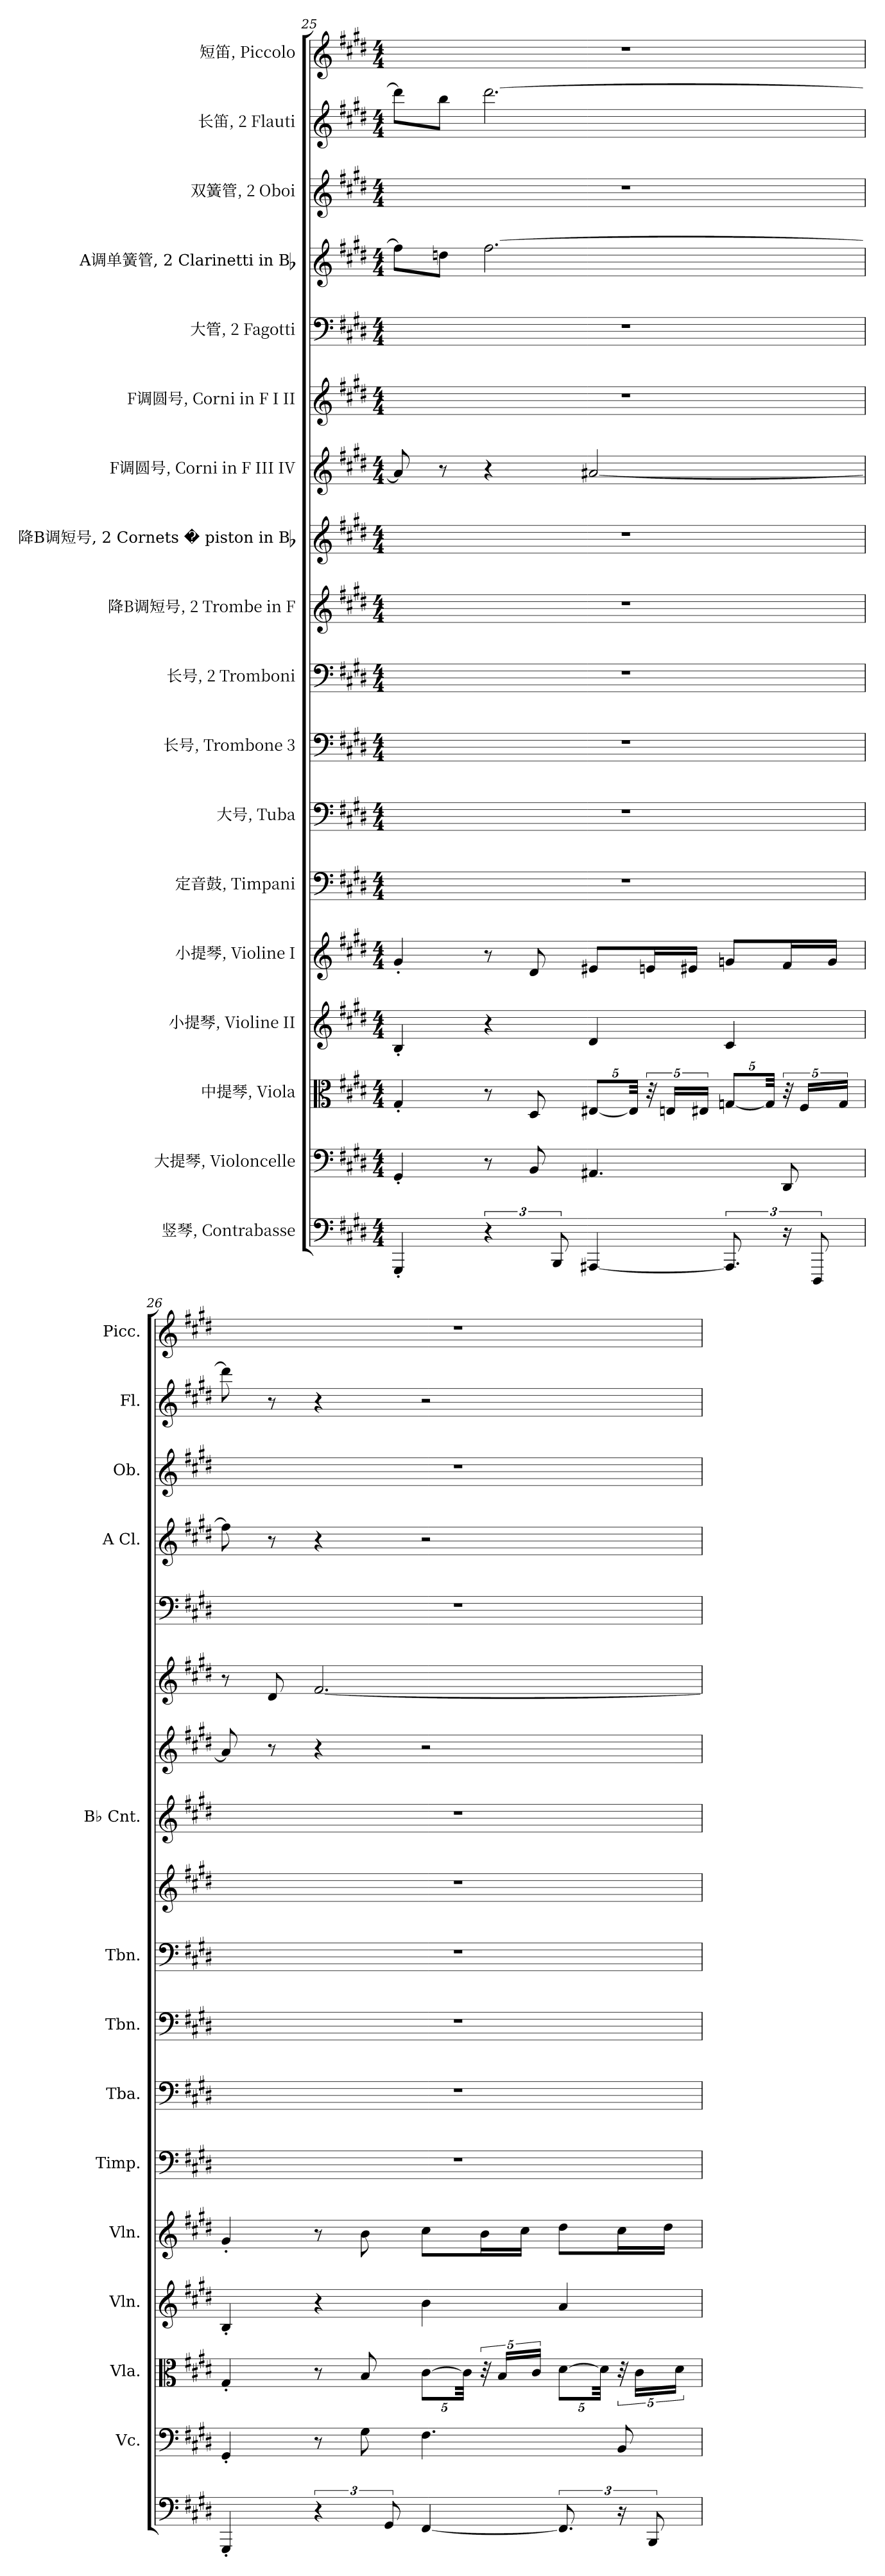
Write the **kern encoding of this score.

**kern	**kern	**kern	**kern	**kern	**kern	**kern	**kern	**kern	**kern	**kern	**kern	**kern	**kern	**kern	**kern	**kern	**kern
*part18	*part17	*part16	*part15	*part14	*part13	*part12	*part11	*part10	*part9	*part8	*part7	*part6	*part5	*part4	*part3	*part2	*part1
*staff18	*staff17	*staff16	*staff15	*staff14	*staff13	*staff12	*staff11	*staff10	*staff9	*staff8	*staff7	*staff6	*staff5	*staff4	*staff3	*staff2	*staff1
*I"竖琴, Contrabasse	*I"大提琴, Violoncelle	*I"中提琴, Viola	*I"小提琴, Violine II	*I"小提琴, Violine I	*I"定音鼓, Timpani	*I"大号, Tuba	*I"长号, Trombone 3	*I"长号, 2 Tromboni	*I"降B调短号, 2 Trombe in F	*I"降B调短号, 2 Cornets � piston in Bb	*I"F调圆号, Corni in F III IV	*I"F调圆号, Corni in F I II	*I"大管, 2 Fagotti	*I"A调单簧管, 2 Clarinetti in Bb	*I"双簧管, 2 Oboi	*I"长笛, 2 Flauti	*I"短笛, Piccolo
*	*I'Vc.	*I'Vla.	*I'Vln.	*I'Vln.	*I'Timp.	*I'Tba.	*I'Tbn.	*I'Tbn.	*	*I'B♭ Cnt.	*	*	*	*I'A Cl.	*I'Ob.	*I'Fl.	*I'Picc.
*clefF4	*clefF4	*clefC3	*clefG2	*clefG2	*clefF4	*clefF4	*clefF4	*clefF4	*clefG2	*clefG2	*clefG2	*clefG2	*clefF4	*clefG2	*clefG2	*clefG2	*clefG2
*	*	*	*	*	*	*	*	*	*ITrd1c2	*ITrd1c2	*ITrd4c7	*ITrd4c7	*	*ITrd2c3	*	*	*ITrd-7c-12
*k[f#c#g#d#]	*k[f#c#g#d#]	*k[f#c#g#d#]	*k[f#c#g#d#]	*k[f#c#g#d#]	*k[f#c#g#d#]	*k[f#c#g#d#]	*k[f#c#g#d#]	*k[f#c#g#d#]	*k[f#c#]	*k[f#c#]	*k[f#c#g#]	*k[f#c#g#]	*k[f#c#g#d#]	*k[f#c#g#d#a#e#b#]	*k[f#c#g#d#]	*k[f#c#g#d#]	*k[f#c#g#d#]
*M4/4	*M4/4	*M4/4	*M4/4	*M4/4	*M4/4	*M4/4	*M4/4	*M4/4	*M4/4	*M4/4	*M4/4	*M4/4	*M4/4	*M4/4	*M4/4	*M4/4	*M4/4
*MM122	*MM122	*MM122	*MM122	*MM122	*MM122	*MM122	*MM122	*MM122	*MM122	*MM122	*MM122	*MM122	*MM122	*MM122	*MM122	*MM122	*MM122
=25	=25	=25	=25	=25	=25	=25	=25	=25	=25	=25	=25	=25	=25	=25	=25	=25	=25
4GGG#'/	4GG#'/	4G#'/	4B'/	4g#'/	1r	1r	1r	1r	1r	1r	8d#/]	1r	1r	8dd#\L]	1r	8ddd#\L]	1r
.	.	.	.	.	.	.	.	.	.	.	8r	.	.	8bn\J	.	8bb\J	.
6r	8r	8r	4r	8r	.	.	.	.	.	.	4r	.	.	[2.dd#\	.	[2.ddd#\	.
.	8BB/	8D#/	.	8d#/	.	.	.	.	.	.	.	.	.	.	.	.	.
12BBB/	.	.	.	.	.	.	.	.	.	.	.	.	.	.	.	.	.
[4AAA#X/	4.AA#X/	[10E#X/L	4d#/	8e#X/L	.	.	.	.	.	.	[2d#X/	.	.	.	.	.	.
.	.	40E#/Jkk]	.	.	.	.	.	.	.	.	.	.	.	.	.	.	.
.	.	40r	.	16en/L	.	.	.	.	.	.	.	.	.	.	.	.	.
.	.	20En/LL	.	.	.	.	.	.	.	.	.	.	.	.	.	.	.
.	.	.	.	16e#X/JJ	.	.	.	.	.	.	.	.	.	.	.	.	.
.	.	20E#X/JJ	.	.	.	.	.	.	.	.	.	.	.	.	.	.	.
12.AAA#/]	.	[10Gn/L	4c#/	8gn/L	.	.	.	.	.	.	.	.	.	.	.	.	.
.	.	40G/Jkk]	.	.	.	.	.	.	.	.	.	.	.	.	.	.	.
24r	8DD#/	40r	.	16f#/L	.	.	.	.	.	.	.	.	.	.	.	.	.
.	.	20F#/LL	.	.	.	.	.	.	.	.	.	.	.	.	.	.	.
12DDD#/	.	.	.	.	.	.	.	.	.	.	.	.	.	.	.	.	.
.	.	.	.	16g/JJ	.	.	.	.	.	.	.	.	.	.	.	.	.
.	.	20G/JJ	.	.	.	.	.	.	.	.	.	.	.	.	.	.	.
!!LO:PB:g=z
=26	=26	=26	=26	=26	=26	=26	=26	=26	=26	=26	=26	=26	=26	=26	=26	=26	=26
*	*	*	*	*	*	*	*	*	*	*	*	*	*	*	*	*	*MM122
4GGG#'/	4GG#'/	4G#'/	4B'/	4g#'/	1r	1r	1r	1r	1r	1r	8d#/]	8r	1r	8dd#\]	1r	8ddd#\]	1r
.	.	.	.	.	.	.	.	.	.	.	8r	8G#/	.	8r	.	8r	.
6r	8r	8r	4r	8r	.	.	.	.	.	.	4r	[2.B/	.	4r	.	4r	.
.	8G#\	8B/	.	8b\	.	.	.	.	.	.	.	.	.	.	.	.	.
12GG#/	.	.	.	.	.	.	.	.	.	.	.	.	.	.	.	.	.
[4FF#/	4.F#\	[10c#\L	4b\	8cc#\L	.	.	.	.	.	.	2r	.	.	2r	.	2r	.
.	.	40c#\Jkk]	.	.	.	.	.	.	.	.	.	.	.	.	.	.	.
.	.	40r	.	16b\L	.	.	.	.	.	.	.	.	.	.	.	.	.
.	.	20B/LL	.	.	.	.	.	.	.	.	.	.	.	.	.	.	.
.	.	.	.	16cc#\JJ	.	.	.	.	.	.	.	.	.	.	.	.	.
.	.	20c#/JJ	.	.	.	.	.	.	.	.	.	.	.	.	.	.	.
12.FF#/]	.	[10d#\L	4a/	8dd#\L	.	.	.	.	.	.	.	.	.	.	.	.	.
.	.	40d#\Jkk]	.	.	.	.	.	.	.	.	.	.	.	.	.	.	.
24r	8BB/	40r	.	16cc#\L	.	.	.	.	.	.	.	.	.	.	.	.	.
.	.	20c#\LL	.	.	.	.	.	.	.	.	.	.	.	.	.	.	.
12BBB/	.	.	.	.	.	.	.	.	.	.	.	.	.	.	.	.	.
.	.	.	.	16dd#\JJ	.	.	.	.	.	.	.	.	.	.	.	.	.
.	.	20d#\JJ	.	.	.	.	.	.	.	.	.	.	.	.	.	.	.
=	=	=	=	=	=	=	=	=	=	=	=	=	=	=	=	=	=
*-	*-	*-	*-	*-	*-	*-	*-	*-	*-	*-	*-	*-	*-	*-	*-	*-	*-
